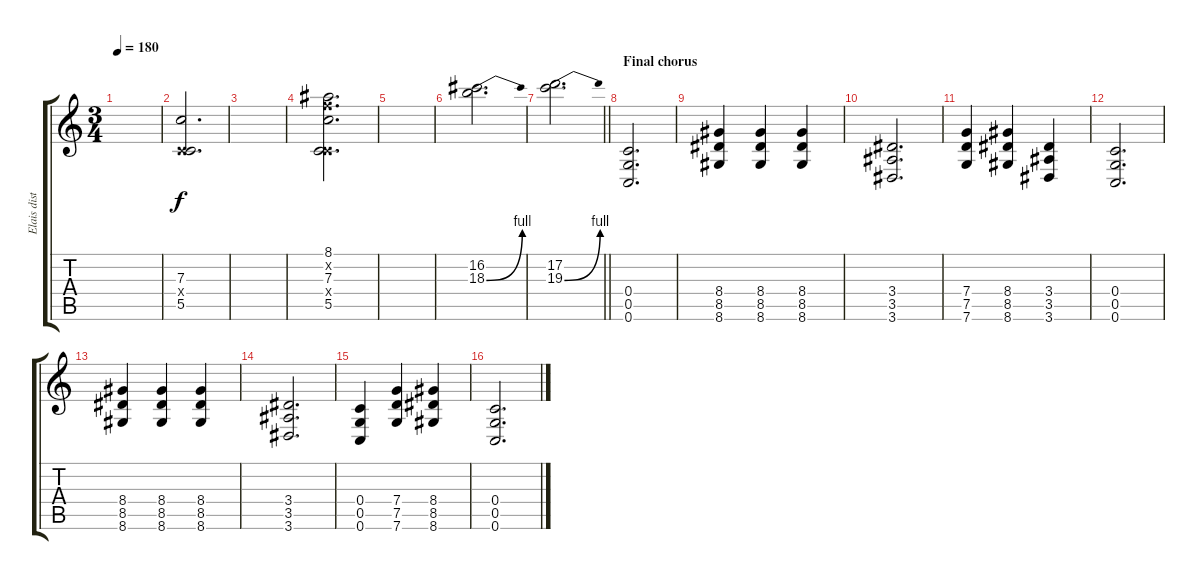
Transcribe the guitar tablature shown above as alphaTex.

\track ("Elais dist." "Elais dist") {instrument distortionguitar}
\staff {score tabs}
\tuning (D4 A3 F3 C3 G2 C2) {hide}
\ts (3 4)
\tempo 180
\clef g2
\ks c
|
(7.3 0.4{x} 5.5).2{d} |
|
(8.1 8.2{x} 7.3 0.4{x} 5.5).2{d} |
|
(16.2 18.3{be (bend 0 0 60 4)}).2{d} |
\barLineRight lightlight
(17.2 19.3{be (bend 0 0 60 4)}).2{d} |
\section ("" "Final chorus")
(0.4 0.5 0.6).2{d} |
(8.4 8.5 8.6).4 (8.4 8.5 8.6).4 (8.4 8.5 8.6).4 |
(3.4 3.5 3.6).2{d} |
(7.4 7.5 7.6).4 (8.4 8.5 8.6).4 (3.4 3.5 3.6).4 |
(0.4 0.5 0.6).2{d} |
(8.4 8.5 8.6).4 (8.4 8.5 8.6).4 (8.4 8.5 8.6).4 |
(3.4 3.5 3.6).2{d} |
(0.4 0.5 0.6).4 (7.4 7.5 7.6).4 (8.4 8.5 8.6).4 |
(0.4 0.5 0.6).2{d}
